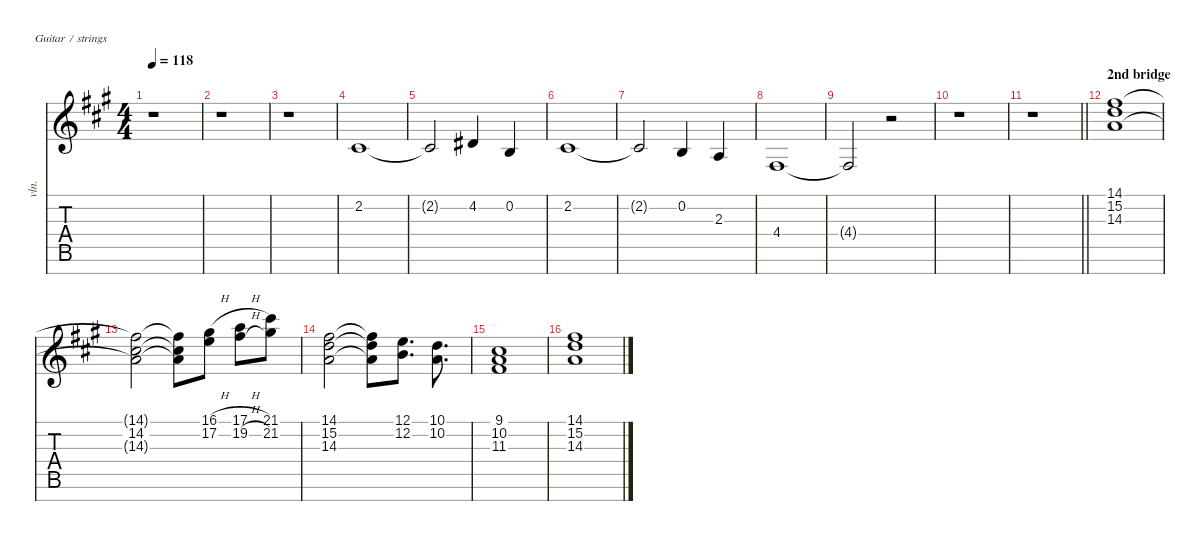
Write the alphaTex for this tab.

\defaultSystemsLayout 4
\hideDynamics
\bracketExtendMode nobrackets
\otherSystemsTrackNameOrientation horizontal
\track ("solo strings" "vln.") {instrument stringensemble1}
\staff {score tabs}
\tuning (E4 B3 G3 D3 A2 E2 B1)
\ts (4 4)
\tempo 118
\clef g2
\ks f#minor
r.1{dy p} |
r.1 |
r.1 |
2.2{acc #}.1 |
2.2{t acc #}.2 4.2{acc #}.4 0.2{acc forcenatural}.4 |
2.2{acc #}.1 |
2.2{t acc #}.2 0.2{acc forcenatural}.4 2.3{acc forcenatural}.4 |
4.4{acc #}.1 |
4.4{t acc #}.2 r.2 |
r.1 |
\barLineRight lightlight
r.1 |
\section ("" "2nd bridge")
(14.1{acc #} 15.2{acc forcenatural} 14.3{acc forcenatural}).1{dy mf} |
(14.1{t acc #} 14.2{acc #} 14.3{t acc forcenatural}).2{dy f} (14.1{t acc #} 14.2{t acc #} 14.3{t acc forcenatural}).8 (16.1{h acc #} 17.2{acc forcenatural}).8{dy mf} (17.1{h acc forcenatural} 19.2{h acc #}).8 (21.1{acc #} 21.2{acc #}).8{dy f} |
(14.1{acc #} 15.2{acc forcenatural} 14.3{acc forcenatural}).2{dy mf} (14.1{t acc #} 15.2{t acc forcenatural} 14.3{t acc forcenatural}).8{dy f} (12.1{acc forcenatural} 12.2{acc forcenatural}).8{d} (10.1{acc forcenatural} 10.2{acc forcenatural}).8{d dy mf} |
(9.1{acc #} 10.2{acc forcenatural} 11.3{acc #}).1 |
(14.1{acc #} 15.2{acc forcenatural} 14.3{acc forcenatural}).1
